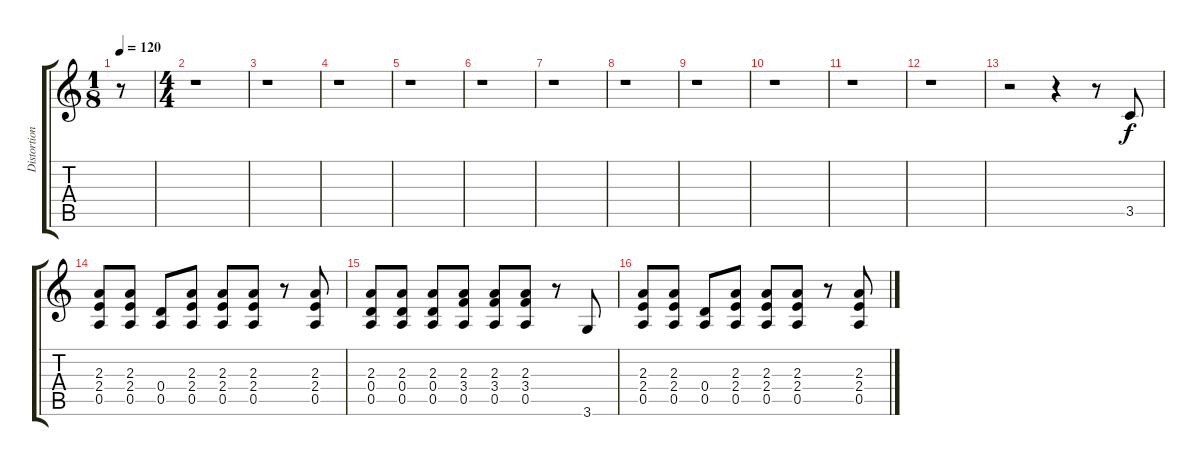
\track ("Distortion Guitar 2" "Distortion") {instrument overdrivenguitar}
\staff {score tabs}
\tuning (E4 B3 G3 D3 A2 E2) {hide}
\ts (1 8)
\tempo 120
\clef g2
\ks c
r.8{dy f instrument overdrivenguitar} |
\ts (4 4)
r.1 |
r.1 |
r.1 |
r.1 |
r.1 |
r.1 |
r.1 |
r.1 |
r.1 |
r.1 |
r.1 |
r.2 r.4 r.8 3.5.8 |
(2.3 2.4 0.5).8 (2.3 2.4 0.5).8 (0.4 0.5).8 (2.3 2.4 0.5).8 (2.3 2.4 0.5).8 (2.3 2.4 0.5).8 r.8 (2.3 2.4 0.5).8 |
(2.3 0.4 0.5).8 (2.3 0.4 0.5).8 (2.3 0.4 0.5).8 (2.3 3.4 0.5).8 (2.3 3.4 0.5).8 (2.3 3.4 0.5).8 r.8 3.6.8 |
(2.3 2.4 0.5).8 (2.3 2.4 0.5).8 (0.4 0.5).8 (2.3 2.4 0.5).8 (2.3 2.4 0.5).8 (2.3 2.4 0.5).8 r.8 (2.3 2.4 0.5).8
